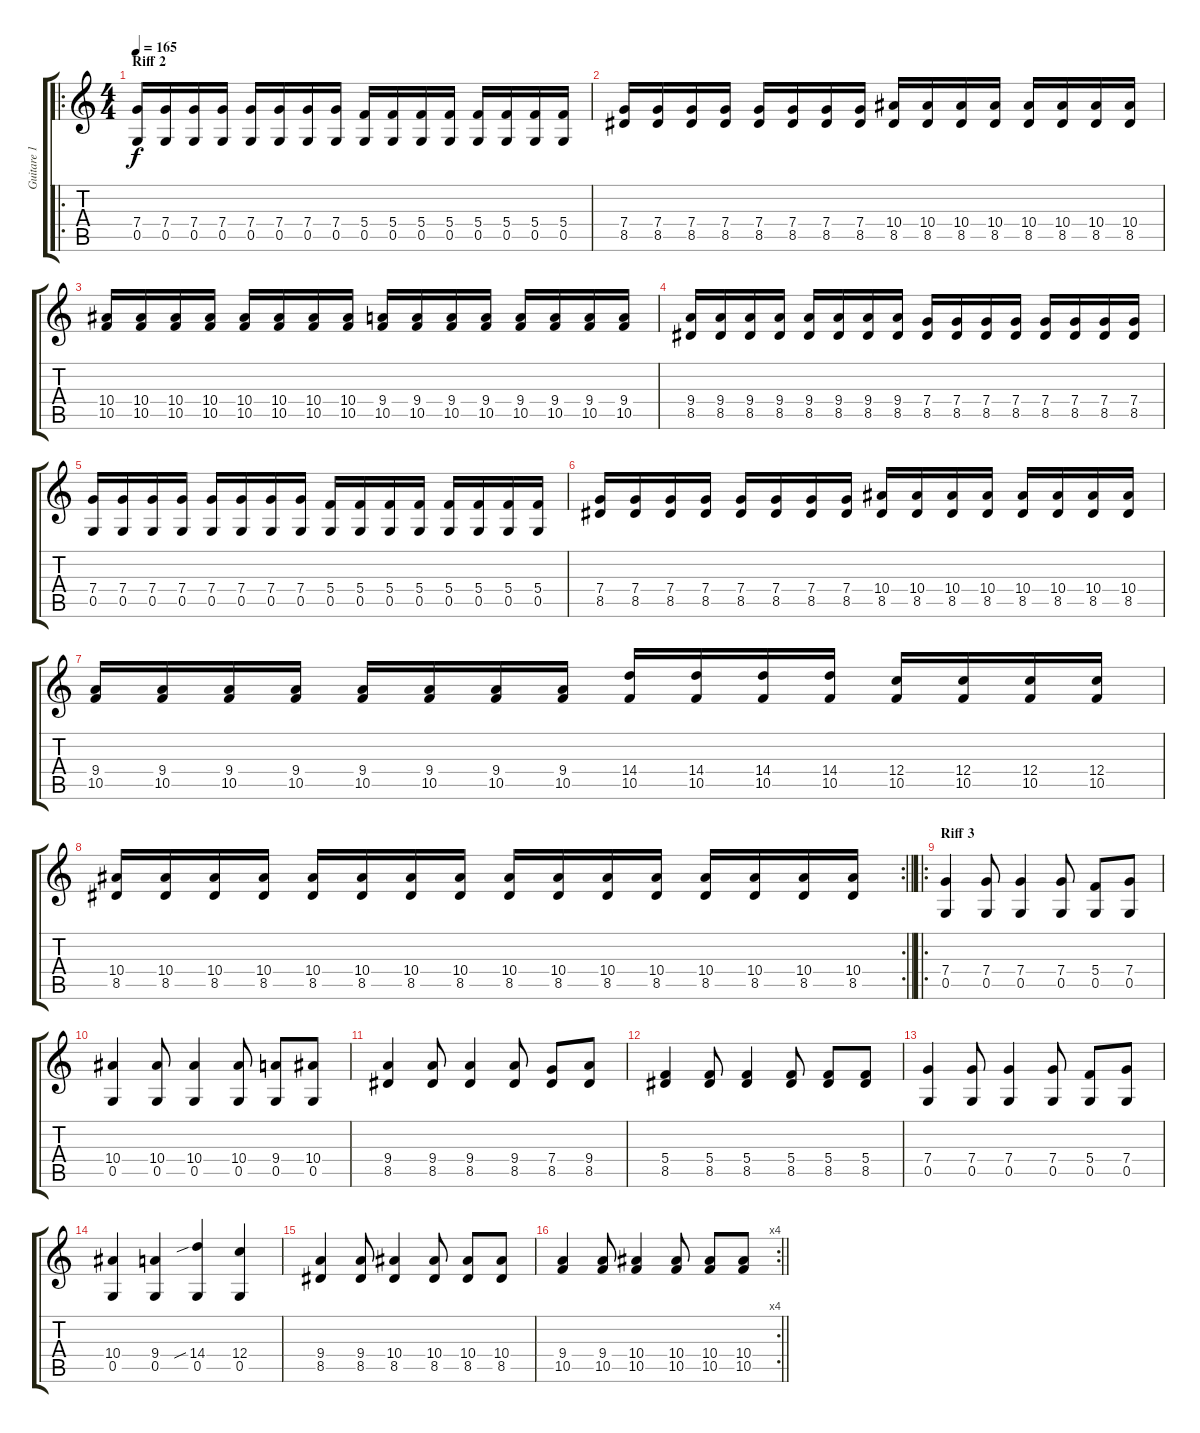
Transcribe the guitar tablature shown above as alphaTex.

\track ("Guitare 1" "Guitare 1") {instrument distortionguitar}
\staff {score tabs}
\tuning (D4 A3 F3 C3 G2 D2) {hide}
\ro
\ts (4 4)
\section ("" "Riff 2")
\tempo 165
\clef g2
\ks c
(7.4 0.5).16{dy f} (7.4 0.5).16 (7.4 0.5).16 (7.4 0.5).16 (7.4 0.5).16 (7.4 0.5).16 (7.4 0.5).16 (7.4 0.5).16 (5.4 0.5).16 (5.4 0.5).16 (5.4 0.5).16 (5.4 0.5).16 (5.4 0.5).16 (5.4 0.5).16 (5.4 0.5).16 (5.4 0.5).16 |
(7.4 8.5).16 (7.4 8.5).16 (7.4 8.5).16 (7.4 8.5).16 (7.4 8.5).16 (7.4 8.5).16 (7.4 8.5).16 (7.4 8.5).16 (10.4 8.5).16 (10.4 8.5).16 (10.4 8.5).16 (10.4 8.5).16 (10.4 8.5).16 (10.4 8.5).16 (10.4 8.5).16 (10.4 8.5).16 |
(10.4 10.5).16 (10.4 10.5).16 (10.4 10.5).16 (10.4 10.5).16 (10.4 10.5).16 (10.4 10.5).16 (10.4 10.5).16 (10.4 10.5).16 (9.4 10.5).16 (9.4 10.5).16 (9.4 10.5).16 (9.4 10.5).16 (9.4 10.5).16 (9.4 10.5).16 (9.4 10.5).16 (9.4 10.5).16 |
(9.4 8.5).16 (9.4 8.5).16 (9.4 8.5).16 (9.4 8.5).16 (9.4 8.5).16 (9.4 8.5).16 (9.4 8.5).16 (9.4 8.5).16 (7.4 8.5).16 (7.4 8.5).16 (7.4 8.5).16 (7.4 8.5).16 (7.4 8.5).16 (7.4 8.5).16 (7.4 8.5).16 (7.4 8.5).16 |
(7.4 0.5).16 (7.4 0.5).16 (7.4 0.5).16 (7.4 0.5).16 (7.4 0.5).16 (7.4 0.5).16 (7.4 0.5).16 (7.4 0.5).16 (5.4 0.5).16 (5.4 0.5).16 (5.4 0.5).16 (5.4 0.5).16 (5.4 0.5).16 (5.4 0.5).16 (5.4 0.5).16 (5.4 0.5).16 |
(7.4 8.5).16 (7.4 8.5).16 (7.4 8.5).16 (7.4 8.5).16 (7.4 8.5).16 (7.4 8.5).16 (7.4 8.5).16 (7.4 8.5).16 (10.4 8.5).16 (10.4 8.5).16 (10.4 8.5).16 (10.4 8.5).16 (10.4 8.5).16 (10.4 8.5).16 (10.4 8.5).16 (10.4 8.5).16 |
(9.4 10.5).16 (9.4 10.5).16 (9.4 10.5).16 (9.4 10.5).16 (9.4 10.5).16 (9.4 10.5).16 (9.4 10.5).16 (9.4 10.5).16 (14.4 10.5).16 (14.4 10.5).16 (14.4 10.5).16 (14.4 10.5).16 (12.4 10.5).16 (12.4 10.5).16 (12.4 10.5).16 (12.4 10.5).16 |
\rc 2
\barLineRight lightlight
(10.4 8.5).16 (10.4 8.5).16 (10.4 8.5).16 (10.4 8.5).16 (10.4 8.5).16 (10.4 8.5).16 (10.4 8.5).16 (10.4 8.5).16 (10.4 8.5).16 (10.4 8.5).16 (10.4 8.5).16 (10.4 8.5).16 (10.4 8.5).16 (10.4 8.5).16 (10.4 8.5).16 (10.4 8.5).16 |
\ro
\section ("" "Riff 3")
(7.4 0.5).4 (7.4 0.5).8 (7.4 0.5).4 (7.4 0.5).8 (5.4 0.5).8 (7.4 0.5).8 |
(10.4 0.5).4 (10.4 0.5).8 (10.4 0.5).4 (10.4 0.5).8 (9.4 0.5).8 (10.4 0.5).8 |
(9.4 8.5).4 (9.4 8.5).8 (9.4 8.5).4 (9.4 8.5).8 (7.4 8.5).8 (9.4 8.5).8 |
(5.4 8.5).4 (5.4 8.5).8 (5.4 8.5).4 (5.4 8.5).8 (5.4 8.5).8 (5.4 8.5).8 |
(7.4 0.5).4 (7.4 0.5).8 (7.4 0.5).4 (7.4 0.5).8 (5.4 0.5).8 (7.4 0.5).8 |
(10.4 0.5).4 (9.4 0.5).4 (14.4{sib} 0.5).4 (12.4 0.5).4 |
(9.4 8.5).4 (9.4 8.5).8 (10.4 8.5).4 (10.4 8.5).8 (10.4 8.5).8 (10.4 8.5).8 |
\rc 4
\barLineRight lightlight
(9.4 10.5).4 (9.4 10.5).8 (10.4 10.5).4 (10.4 10.5).8 (10.4 10.5).8 (10.4 10.5).8
